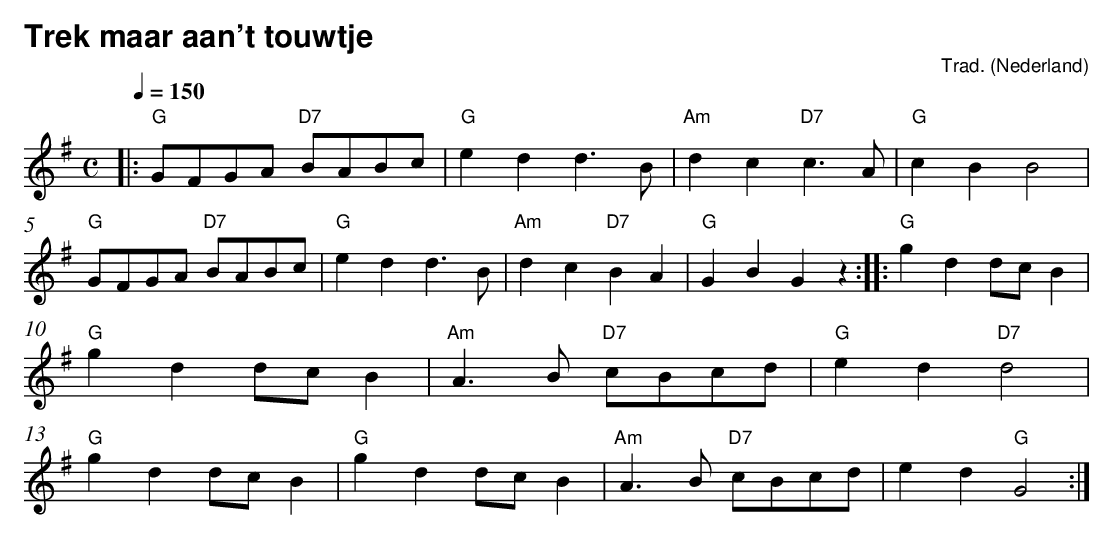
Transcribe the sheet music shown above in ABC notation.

X:1
T:Trek maar aan't touwtje
C:Trad.
O:Nederland
L:1/8
Q:1/4=150
M:C
K:G
|:"G"GFGA "D7"BABc | "G"e2 d2 d3 B | "Am"d2 c2 "D7"c3 A | "G" c2 B2 B4 |
"G"GFGA "D7"BABc | "G"e2 d2 d3 B | "Am"d2 c2 "D7"B2 A2 | "G" G2 B2 G2 z2 :|:
"G"g2 d2 dc B2 | "G"g2 d2 dc B2 | "Am"A3 B "D7"cBcd | "G"e2 d2 "D7"d4 |
"G"g2 d2 dc B2 | "G"g2 d2 dc B2 | "Am"A3 B "D7"cBcd | e2 d2 "G" G4 :|
